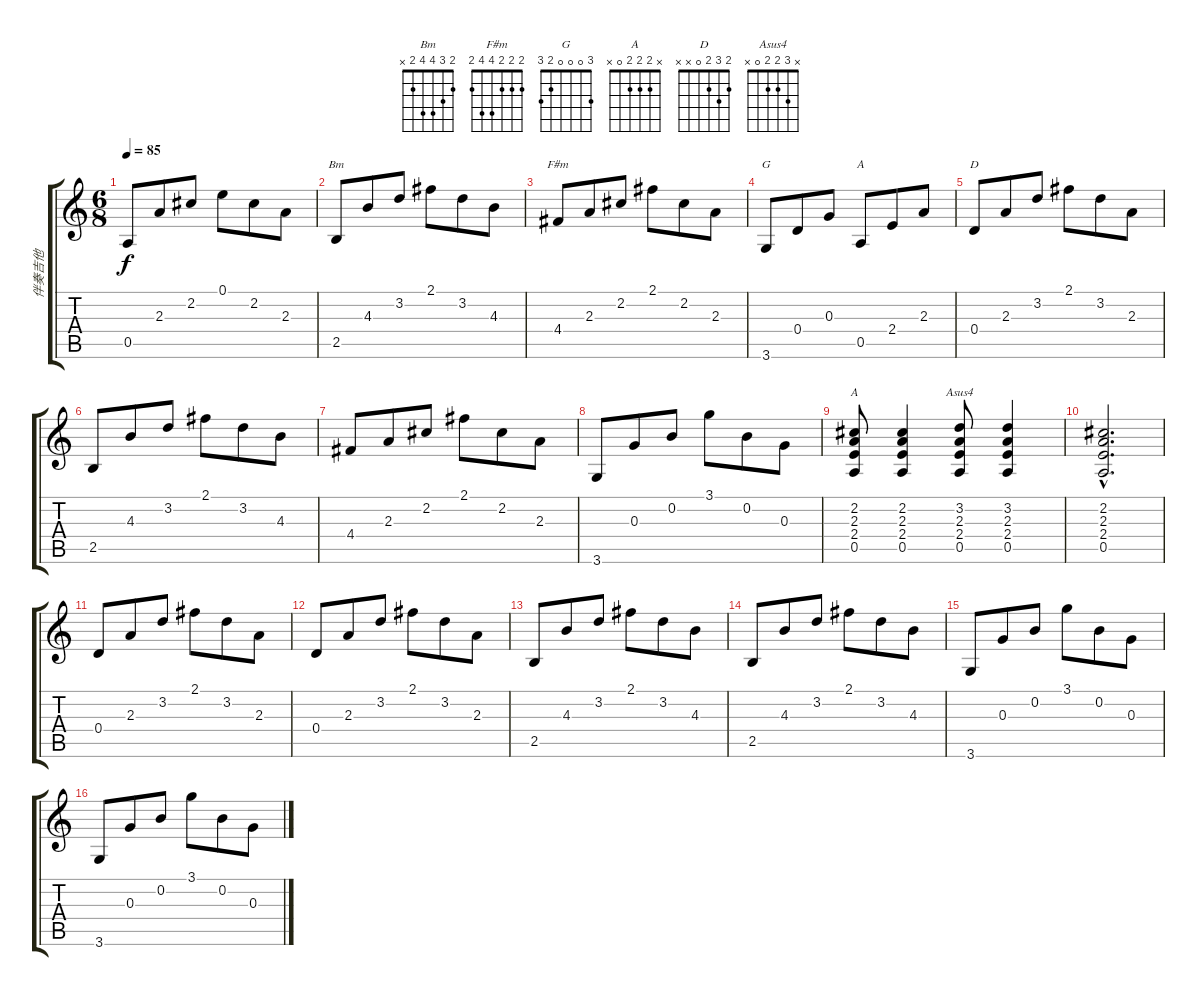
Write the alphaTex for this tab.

\track ("伴奏吉他" "伴奏吉他") {instrument acousticguitarsteel}
\staff {score tabs}
\tuning (E4 B3 G3 D3 A2 E2) {hide}
\chord ("Bm" 2 3 4 4 2 x)
\chord ("F#m" 2 2 2 4 4 2)
\chord ("G" 3 0 0 0 2 3)
\chord ("A" 0 2 2 2 0 x)
\chord ("D" 2 3 2 0 x x)
\chord ("A" x 2 2 2 0 x)
\chord ("Asus4" x 3 2 2 0 x)
\ts (6 8)
\tempo 85
\clef g2
\ks c
0.5.8{dy f} 2.3.8 2.2.8 0.1.8 2.2.8 2.3.8 |
2.5.8{ch "Bm"} 4.3.8 3.2.8 2.1.8 3.2.8 4.3.8 |
4.4.8{ch "F#m"} 2.3.8 2.2.8 2.1.8 2.2.8 2.3.8 |
3.6.8{ch "G"} 0.4.8 0.3.8 0.5.8{ch "A"} 2.4.8 2.3.8 |
0.4.8{ch "D"} 2.3.8 3.2.8 2.1.8 3.2.8 2.3.8 |
2.5.8 4.3.8 3.2.8 2.1.8 3.2.8 4.3.8 |
4.4.8 2.3.8 2.2.8 2.1.8 2.2.8 2.3.8 |
3.6.8 0.3.8 0.2.8 3.1.8 0.2.8 0.3.8 |
(2.2 2.3 2.4 0.5).8{ch "A"} (2.2 2.3 2.4 0.5).4 (3.2 2.3 2.4 0.5).8{ch "Asus4"} (3.2 2.3 2.4 0.5).4 |
(2.2{hac} 2.3{hac} 2.4{hac} 0.5{hac}).2{d} |
0.4.8 2.3.8 3.2.8 2.1.8 3.2.8 2.3.8 |
0.4.8 2.3.8 3.2.8 2.1.8 3.2.8 2.3.8 |
2.5.8 4.3.8 3.2.8 2.1.8 3.2.8 4.3.8 |
2.5.8 4.3.8 3.2.8 2.1.8 3.2.8 4.3.8 |
3.6.8 0.3.8 0.2.8 3.1.8 0.2.8 0.3.8 |
3.6.8 0.3.8 0.2.8 3.1.8 0.2.8 0.3.8
